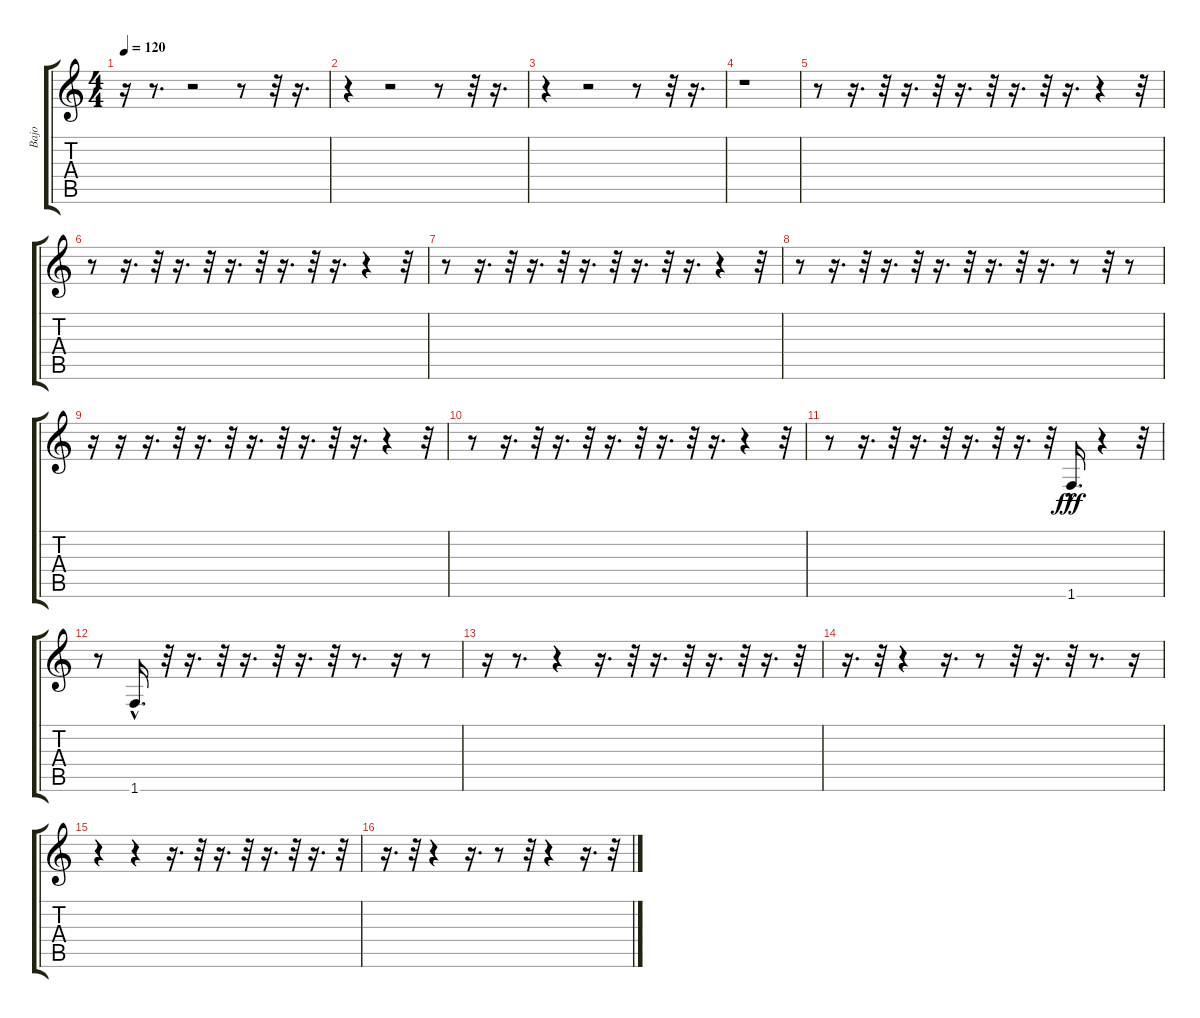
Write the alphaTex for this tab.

\track ("Bajo" "Bajo") {instrument electricbassfinger}
\staff {score tabs}
\tuning (E4 B3 G3 D3 A2 E2) {hide}
\ts (4 4)
\tempo 120
\clef g2
\ks c
r.16{dy fff} r.8{d} r.2 r.8 r.32 r.16{d} |
r.4 r.2 r.8 r.32 r.16{d} |
r.4 r.2 r.8 r.32 r.16{d} |
r.1 |
r.8 r.16{d} r.32 r.16{d} r.32 r.16{d} r.32 r.16{d} r.32 r.16{d} r.4 r.32 |
r.8 r.16{d} r.32 r.16{d} r.32 r.16{d} r.32 r.16{d} r.32 r.16{d} r.4 r.32 |
r.8 r.16{d} r.32 r.16{d} r.32 r.16{d} r.32 r.16{d} r.32 r.16{d} r.4 r.32 |
r.8 r.16{d} r.32 r.16{d} r.32 r.16{d} r.32 r.16{d} r.32 r.16{d} r.8 r.32 r.8 |
r.16 r.16 r.16{d} r.32 r.16{d} r.32 r.16{d} r.32 r.16{d} r.32 r.16{d} r.4 r.32 |
r.8 r.16{d} r.32 r.16{d} r.32 r.16{d} r.32 r.16{d} r.32 r.16{d} r.4 r.32 |
r.8 r.16{d} r.32 r.16{d} r.32 r.16{d} r.32 r.16{d} r.32 1.6{hac}.16{d} r.4 r.32 |
r.8 1.6{hac}.16{d} r.32 r.16{d} r.32 r.16{d} r.32 r.16{d} r.32 r.8{d} r.16 r.8 |
r.16 r.8{d} r.4 r.16{d} r.32 r.16{d} r.32 r.16{d} r.32 r.16{d} r.32 |
r.16{d} r.32 r.4 r.16{d} r.8 r.32 r.16{d} r.32 r.8{d} r.16 |
r.4 r.4 r.16{d} r.32 r.16{d} r.32 r.16{d} r.32 r.16{d} r.32 |
r.16{d} r.32 r.4 r.16{d} r.8 r.32 r.4 r.16{d} r.32
